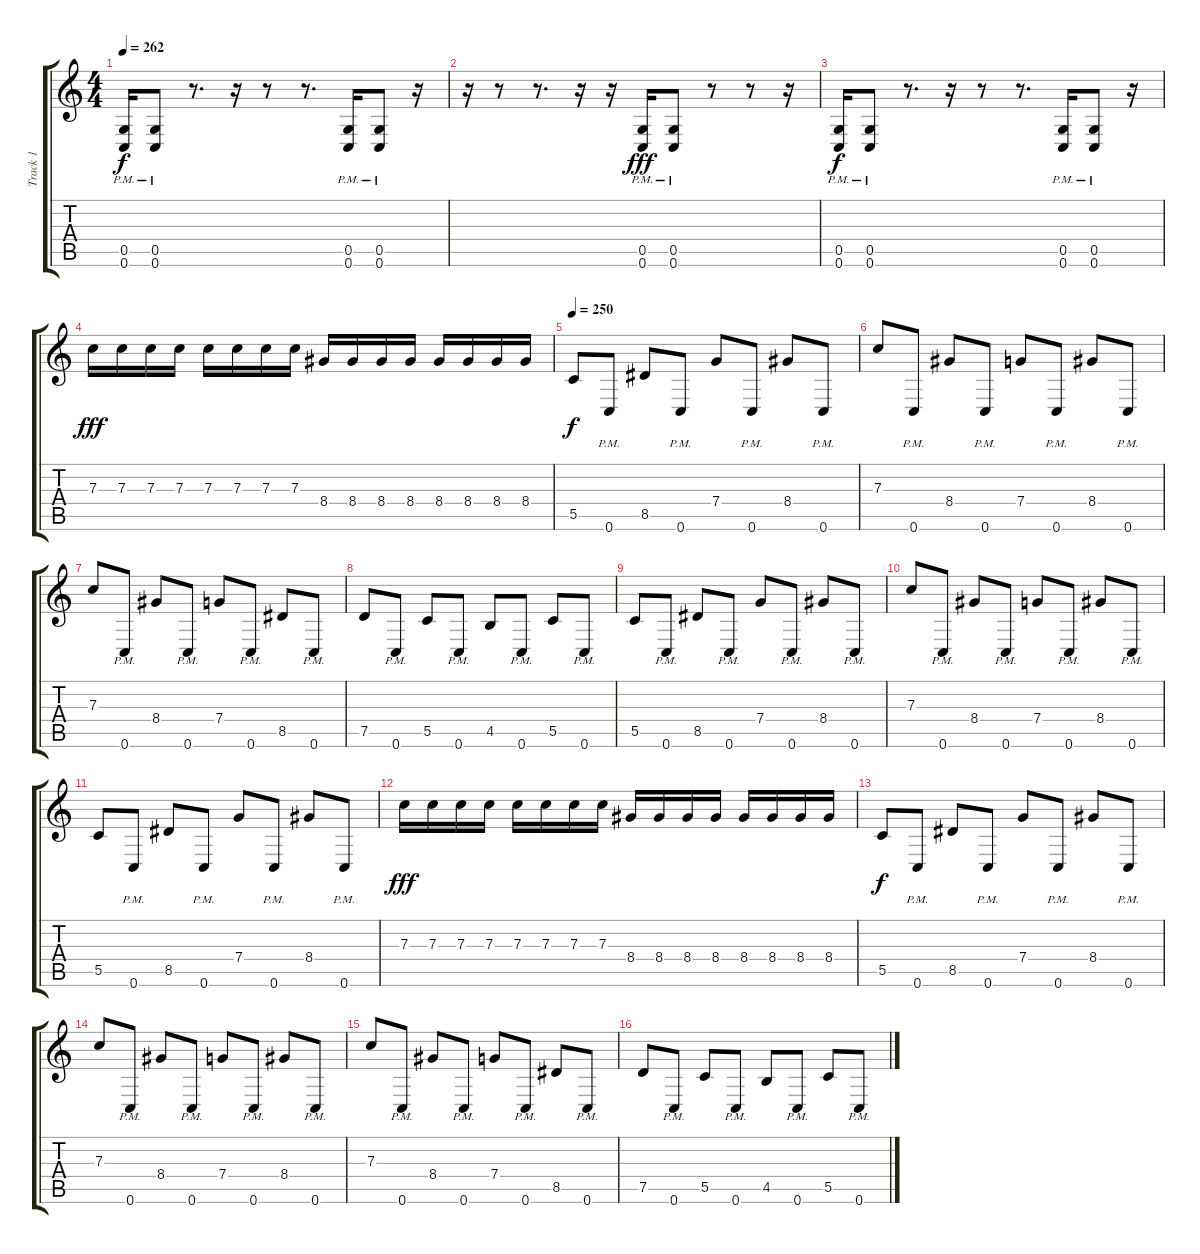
\track ("Track 1" "Track 1") {instrument distortionguitar}
\staff {score tabs}
\tuning (D4 A3 F3 C3 G2 C2) {hide}
\ts (4 4)
\tempo 262
\clef g2
\ks c
(0.5{pm} 0.6{pm}).16{dy f} (0.5{pm} 0.6{pm}).8 r.8{d} r.16 r.8 r.8{d} (0.5{pm} 0.6{pm}).16 (0.5{pm} 0.6{pm}).8 r.16 |
r.16 r.8 r.8{d} r.16 r.16 (0.5{pm} 0.6{pm}).16{dy fff} (0.5{pm} 0.6{pm}).8 r.8 r.8 r.16 |
(0.5{pm} 0.6{pm}).16{dy f} (0.5{pm} 0.6{pm}).8 r.8{d} r.16 r.8 r.8{d} (0.5{pm} 0.6{pm}).16 (0.5{pm} 0.6{pm}).8 r.16 |
7.3.16{dy fff} 7.3.16 7.3.16 7.3.16 7.3.16 7.3.16 7.3.16 7.3.16 8.4.16 8.4.16 8.4.16 8.4.16 8.4.16 8.4.16 8.4.16 8.4.16 |
\tempo 250
5.5.8{dy f} 0.6{pm}.8 8.5.8 0.6{pm}.8 7.4.8 0.6{pm}.8 8.4.8 0.6{pm}.8 |
7.3.8 0.6{pm}.8 8.4.8 0.6{pm}.8 7.4.8 0.6{pm}.8 8.4.8 0.6{pm}.8 |
7.3.8 0.6{pm}.8 8.4.8 0.6{pm}.8 7.4.8 0.6{pm}.8 8.5.8 0.6{pm}.8 |
7.5.8 0.6{pm}.8 5.5.8 0.6{pm}.8 4.5.8 0.6{pm}.8 5.5.8 0.6{pm}.8 |
5.5.8 0.6{pm}.8 8.5.8 0.6{pm}.8 7.4.8 0.6{pm}.8 8.4.8 0.6{pm}.8 |
7.3.8 0.6{pm}.8 8.4.8 0.6{pm}.8 7.4.8 0.6{pm}.8 8.4.8 0.6{pm}.8 |
5.5.8 0.6{pm}.8 8.5.8 0.6{pm}.8 7.4.8 0.6{pm}.8 8.4.8 0.6{pm}.8 |
7.3.16{dy fff} 7.3.16 7.3.16 7.3.16 7.3.16 7.3.16 7.3.16 7.3.16 8.4.16 8.4.16 8.4.16 8.4.16 8.4.16 8.4.16 8.4.16 8.4.16 |
5.5.8{dy f} 0.6{pm}.8 8.5.8 0.6{pm}.8 7.4.8 0.6{pm}.8 8.4.8 0.6{pm}.8 |
7.3.8 0.6{pm}.8 8.4.8 0.6{pm}.8 7.4.8 0.6{pm}.8 8.4.8 0.6{pm}.8 |
7.3.8 0.6{pm}.8 8.4.8 0.6{pm}.8 7.4.8 0.6{pm}.8 8.5.8 0.6{pm}.8 |
7.5.8 0.6{pm}.8 5.5.8 0.6{pm}.8 4.5.8 0.6{pm}.8 5.5.8 0.6{pm}.8
